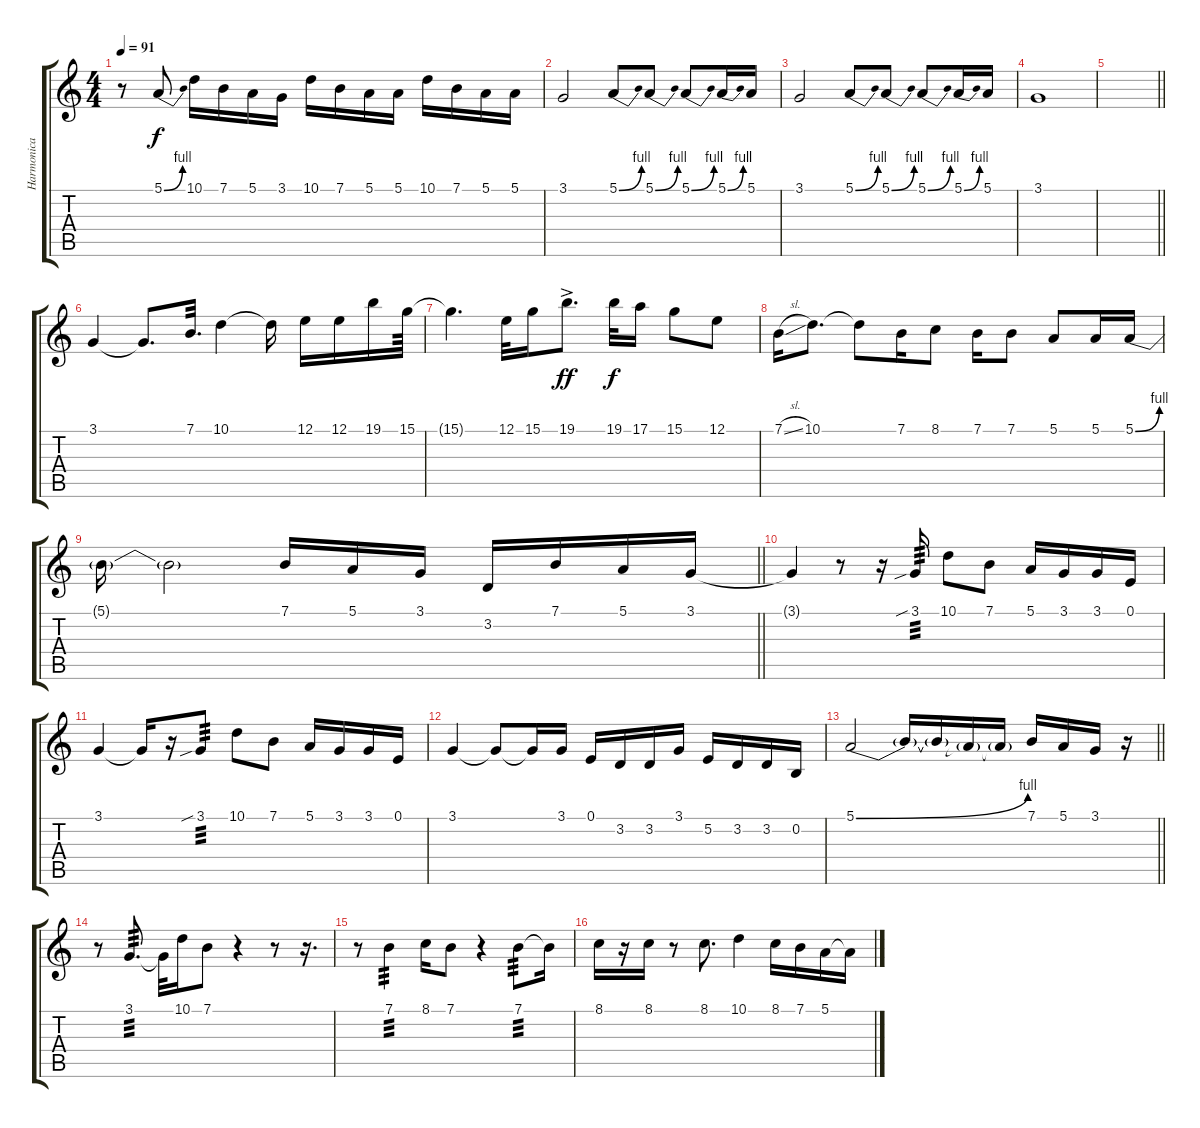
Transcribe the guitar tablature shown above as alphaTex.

\track ("Harmonica" "Harmonica") {instrument harmonica}
\staff {score tabs}
\tuning (E4 B3 G3 D3 A2 E2) {hide}
\ts (4 4)
\tempo 91
\clef g2
\ks c
r.8{dy f volume 10} 5.1{be (bend 0 0 60 4)}.8 10.1.16 7.1.16 5.1.16 3.1.16 10.1.16 7.1.16 5.1.16 5.1.16 10.1.16 7.1.16 5.1.16 5.1.16 |
3.1.2 5.1{be (bend 0 0 60 4)}.8 5.1{be (bend 0 0 60 4)}.8 5.1{be (bend 0 0 60 4)}.8 5.1{be (bend 0 0 60 4)}.16 5.1.16 |
3.1.2 5.1{be (bend 0 0 60 4)}.8 5.1{be (bend 0 0 60 4)}.8 5.1{be (bend 0 0 60 4)}.8 5.1{be (bend 0 0 60 4)}.16 5.1.16 |
3.1.1 |
\barLineRight lightlight
|
3.1.4{volume 12} 3.1{t}.8{d} 7.1.32{d} 10.1.4 10.1{t}.16 12.1.16 12.1.16 19.1.16 15.1.64 |
15.1{t}.4{d} 12.1.32 15.1.16 19.1{ac}.8{d dy ff} 19.1.32{dy f} 17.1.16 15.1.8 12.1.8 |
7.1{sl}.16 10.1.8{d} 10.1{t}.8 7.1.16 8.1.8 7.1.16 7.1.8 5.1.8 5.1.16 5.1{be (bend 0 0 60 4)}.16 |
\barLineRight lightlight
5.1{t}.16 5.1{t}.2 7.1.16 5.1.16 3.1.16 3.2.16 7.1.16 5.1.16 3.1.16 |
3.1{t}.4 r.8 r.16 3.1{sib}.16{tp 3} 10.1.8 7.1.8 5.1.16 3.1.16 3.1.16 0.1.16 |
3.1.4 3.1{t}.16 r.16 3.1{sib}.8{tp 3} 10.1.8 7.1.8 5.1.16 3.1.16 3.1.16 0.1.16 |
3.1.4 3.1{t}.8 3.1{t}.16 3.1.16 0.1.16 3.2.16 3.2.16 3.1.16 5.2.16 3.2.16 3.2.16 0.2.16 |
\barLineRight lightlight
5.1{be (bend 0 0 60 4)}.2 5.1{t}.16 5.1{t}.16 5.1{t}.16 5.1{t}.16 7.1.16 5.1.16 3.1.16 r.16 |
r.8 3.1.8{d tp 3} 3.1{t}.32 10.1.16 7.1.8 r.4 r.8 r.16{d} |
r.8 7.1.4{tp 3} 8.1.16 7.1.8 r.4 7.1.8{tp 3} 7.1{t}.16 |
8.1.16 r.16 8.1.16 r.8 8.1.8{d} 10.1.4 8.1.16 7.1.16 5.1.16 5.1{t}.16
